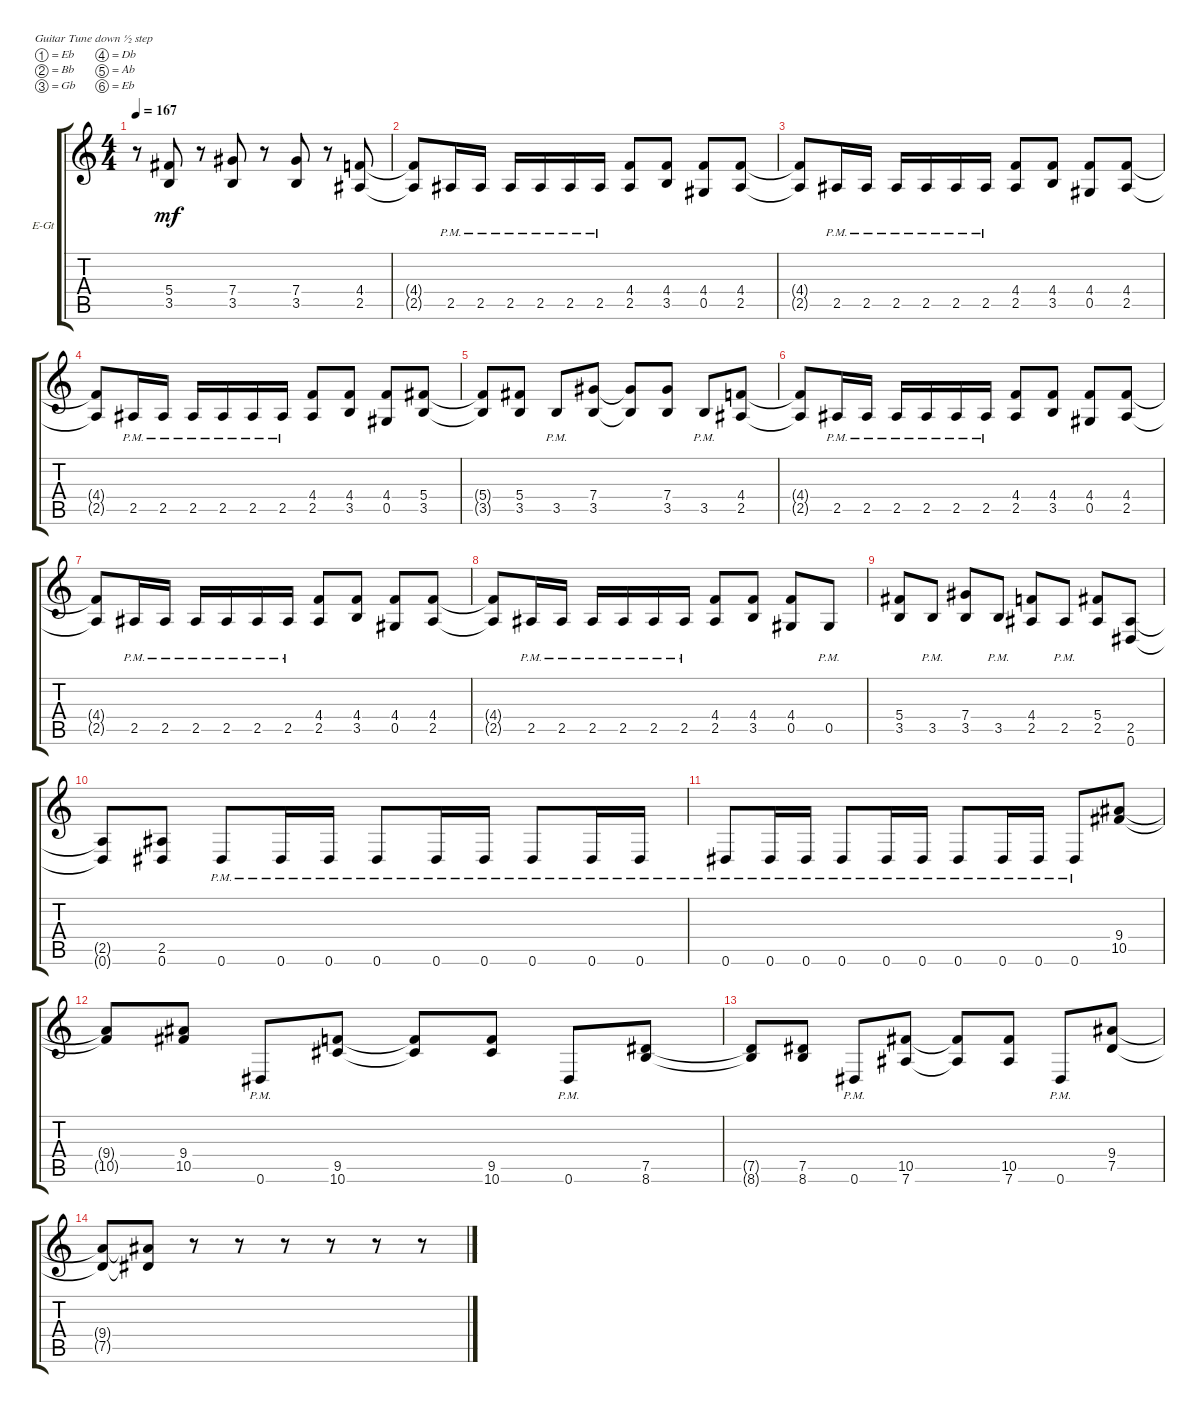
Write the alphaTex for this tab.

\bracketExtendMode groupsimilarinstruments
\firstSystemTrackNameOrientation horizontal
\otherSystemsTrackNameOrientation horizontal
\track ("right" "E-Gt") {instrument distortionguitar}
\staff {score tabs}
\tuning (Eb4 Bb3 Gb3 Db3 Ab2 Eb2)
\ts (4 4)
\tempo 167
\clef g2
\ks c
r.8{dy mf} (3.5 5.4).8 r.8 (3.5 7.4).8 r.8 (3.5 7.4).8 r.8 (2.5 4.4).8 |
(2.5{t} 4.4{t}).8 2.5{pm}.16 2.5{pm}.16 2.5{pm}.16 2.5{pm}.16 2.5{pm}.16 2.5{pm}.16 (2.5 4.4).8 (3.5 4.4).8 (0.5 4.4).8 (2.5 4.4).8 |
(2.5{t} 4.4{t}).8 2.5{pm}.16 2.5{pm}.16 2.5{pm}.16 2.5{pm}.16 2.5{pm}.16 2.5{pm}.16 (2.5 4.4).8 (3.5 4.4).8 (0.5 4.4).8 (2.5 4.4).8 |
(2.5{t} 4.4{t}).8 2.5{pm}.16 2.5{pm}.16 2.5{pm}.16 2.5{pm}.16 2.5{pm}.16 2.5{pm}.16 (2.5 4.4).8 (3.5 4.4).8 (0.5 4.4).8 (3.5 5.4).8 |
(3.5{t} 5.4{t}).8 (3.5 5.4).8 3.5{pm}.8 (3.5 7.4).8 (3.5{t} 7.4{t}).8 (3.5 7.4).8 3.5{pm}.8 (2.5 4.4).8 |
(2.5{t} 4.4{t}).8 2.5{pm}.16 2.5{pm}.16 2.5{pm}.16 2.5{pm}.16 2.5{pm}.16 2.5{pm}.16 (2.5 4.4).8 (3.5 4.4).8 (0.5 4.4).8 (2.5 4.4).8 |
(2.5{t} 4.4{t}).8 2.5{pm}.16 2.5{pm}.16 2.5{pm}.16 2.5{pm}.16 2.5{pm}.16 2.5{pm}.16 (2.5 4.4).8 (3.5 4.4).8 (0.5 4.4).8 (2.5 4.4).8 |
(2.5{t} 4.4{t}).8 2.5{pm}.16 2.5{pm}.16 2.5{pm}.16 2.5{pm}.16 2.5{pm}.16 2.5{pm}.16 (2.5 4.4).8 (3.5 4.4).8 (0.5 4.4).8 0.5{pm}.8 |
(5.4 3.5).8 3.5{pm}.8 (7.4 3.5).8 3.5{pm}.8 (4.4 2.5).8 2.5{pm}.8 (5.4 2.5).8 (0.6 2.5).8 |
(2.5{t} 0.6{t}).8 (0.6 2.5).8 0.6{pm}.8 0.6{pm}.16 0.6{pm}.16 0.6{pm}.8 0.6{pm}.16 0.6{pm}.16 0.6{pm}.8 0.6{pm}.16 0.6{pm}.16 |
0.6{pm}.8 0.6{pm}.16 0.6{pm}.16 0.6{pm}.8 0.6{pm}.16 0.6{pm}.16 0.6{pm}.8 0.6{pm}.16 0.6{pm}.16 0.6{pm}.8 (10.5 9.4).8 |
(9.4{t} 10.5{t}).8 (10.5 9.4).8 0.6{pm}.8 (10.6 9.5).8 (9.5{t} 10.6{t}).8 (10.6 9.5).8 0.6{pm}.8 (8.6 7.5).8 |
(7.5{t} 8.6{t}).8 (8.6 7.5).8 0.6{pm}.8 (7.6 10.5).8 (10.5{t} 7.6{t}).8 (7.6 10.5).8 0.6{pm}.8 (7.5 9.4).8 |
(9.4{t} 7.5{t}).8 (9.4{t} 7.5{t}).8 r.8 r.8 r.8 r.8 r.8 r.8
